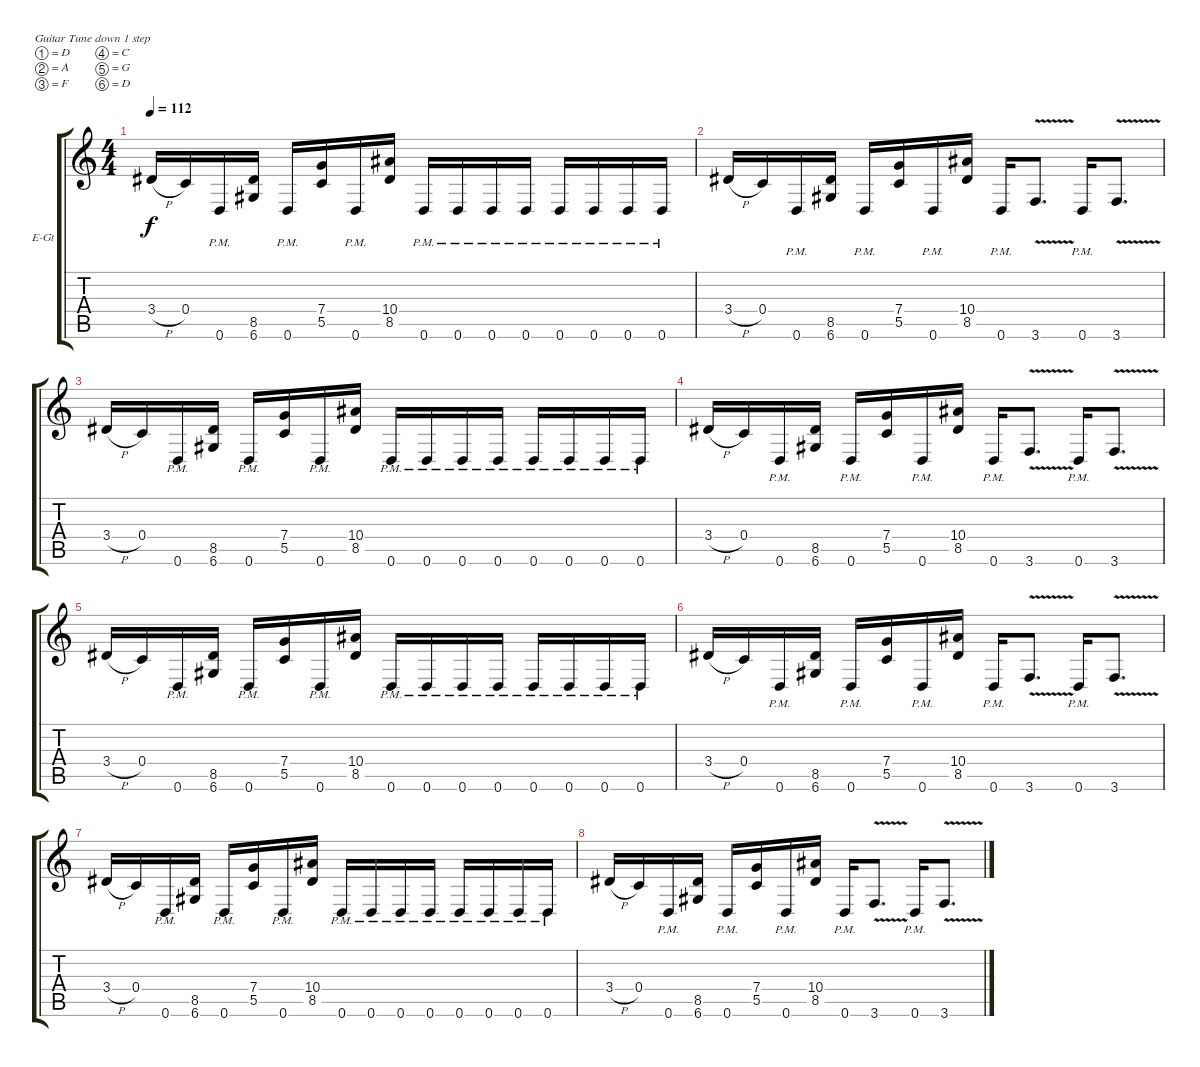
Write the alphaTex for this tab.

\bracketExtendMode groupsimilarinstruments
\firstSystemTrackNameOrientation horizontal
\otherSystemsTrackNameOrientation horizontal
\track ("Logan Mader" "E-Gt") {instrument overdrivenguitar}
\staff {score tabs}
\tuning (D4 A3 F3 C3 G2 D2)
\ts (4 4)
\tempo 112
\clef g2
\ks c
3.4{h}.16{dy f} 0.4.16 0.6{pm}.16 (8.5 6.6).16 0.6{pm}.16 (7.4 5.5).16 0.6{pm}.16 (10.4 8.5).16 0.6{pm}.16 0.6{pm}.16 0.6{pm}.16 0.6{pm}.16 0.6{pm}.16 0.6{pm}.16 0.6{pm}.16 0.6{pm}.16 |
3.4{h}.16 0.4.16 0.6{pm}.16 (8.5 6.6).16 0.6{pm}.16 (7.4 5.5).16 0.6{pm}.16 (10.4 8.5).16 0.6{pm}.16 3.6{v}.8{d} 0.6{pm}.16 3.6{v}.8{d} |
3.4{h}.16 0.4.16 0.6{pm}.16 (8.5 6.6).16 0.6{pm}.16 (7.4 5.5).16 0.6{pm}.16 (10.4 8.5).16 0.6{pm}.16 0.6{pm}.16 0.6{pm}.16 0.6{pm}.16 0.6{pm}.16 0.6{pm}.16 0.6{pm}.16 0.6{pm}.16 |
3.4{h}.16 0.4.16 0.6{pm}.16 (8.5 6.6).16 0.6{pm}.16 (7.4 5.5).16 0.6{pm}.16 (10.4 8.5).16 0.6{pm}.16 3.6{v}.8{d} 0.6{pm}.16 3.6{v}.8{d} |
3.4{h}.16 0.4.16 0.6{pm}.16 (8.5 6.6).16 0.6{pm}.16 (7.4 5.5).16 0.6{pm}.16 (10.4 8.5).16 0.6{pm}.16 0.6{pm}.16 0.6{pm}.16 0.6{pm}.16 0.6{pm}.16 0.6{pm}.16 0.6{pm}.16 0.6{pm}.16 |
3.4{h}.16 0.4.16 0.6{pm}.16 (8.5 6.6).16 0.6{pm}.16 (7.4 5.5).16 0.6{pm}.16 (10.4 8.5).16 0.6{pm}.16 3.6{v}.8{d} 0.6{pm}.16 3.6{v}.8{d} |
3.4{h}.16 0.4.16 0.6{pm}.16 (8.5 6.6).16 0.6{pm}.16 (7.4 5.5).16 0.6{pm}.16 (10.4 8.5).16 0.6{pm}.16 0.6{pm}.16 0.6{pm}.16 0.6{pm}.16 0.6{pm}.16 0.6{pm}.16 0.6{pm}.16 0.6{pm}.16 |
3.4{h}.16 0.4.16 0.6{pm}.16 (8.5 6.6).16 0.6{pm}.16 (7.4 5.5).16 0.6{pm}.16 (10.4 8.5).16 0.6{pm}.16 3.6{v}.8{d} 0.6{pm}.16 3.6{v}.8{d}
